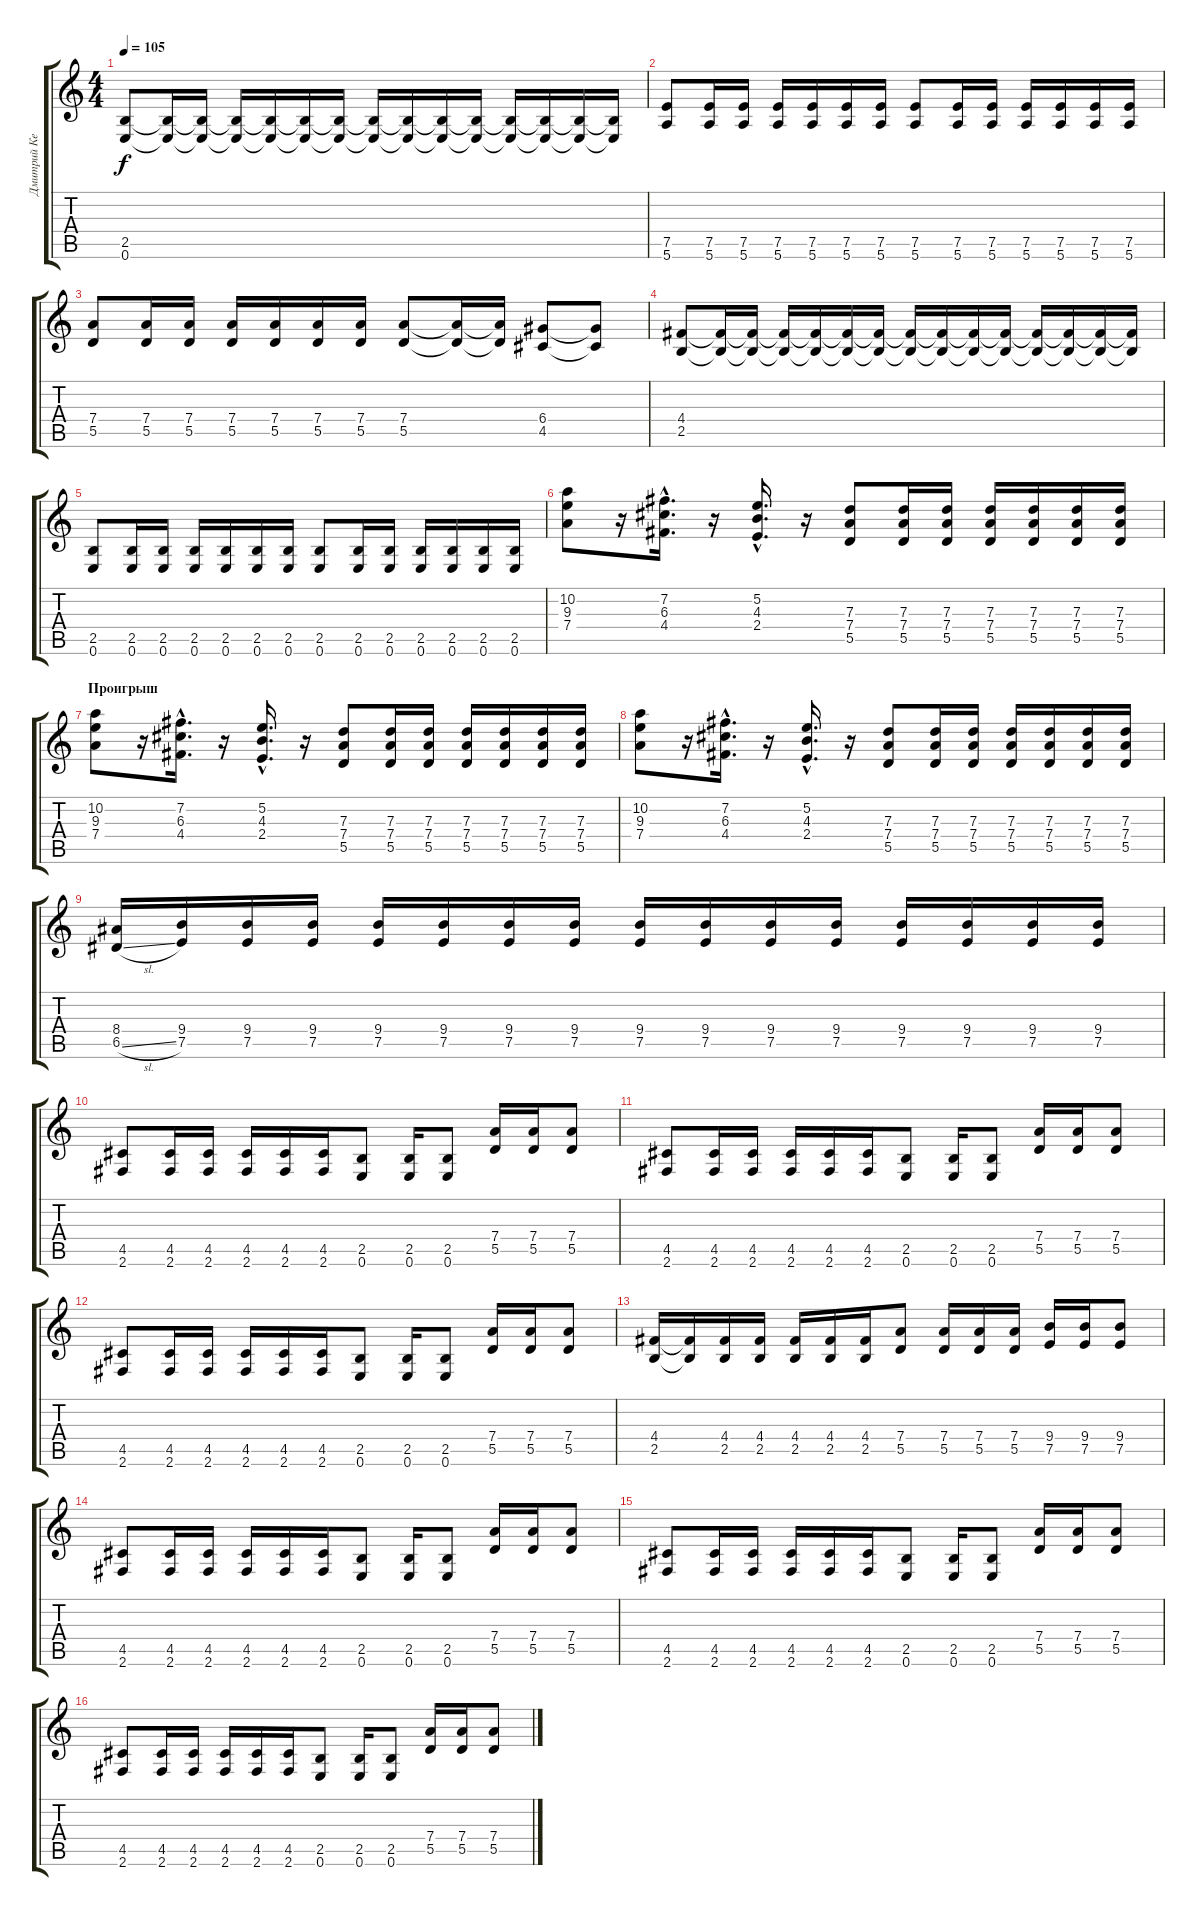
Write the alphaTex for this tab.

\track ("Дмитрий Кежватов" "Дмитрий Ке") {instrument distortionguitar}
\staff {score tabs}
\tuning (E4 B3 G3 D3 A2 E2) {hide}
\ts (4 4)
\tempo 105
\clef g2
\ks c
(2.5 0.6).8{dy f} (2.5{t} 0.6{t}).16 (2.5{t} 0.6{t}).16 (2.5{t} 0.6{t}).16 (2.5{t} 0.6{t}).16 (2.5{t} 0.6{t}).16 (2.5{t} 0.6{t}).16 (2.5{t} 0.6{t}).16 (2.5{t} 0.6{t}).16 (2.5{t} 0.6{t}).16 (2.5{t} 0.6{t}).16 (2.5{t} 0.6{t}).16 (2.5{t} 0.6{t}).16 (2.5{t} 0.6{t}).16 (2.5{t} 0.6{t}).16 |
(7.5 5.6).8 (7.5 5.6).16 (7.5 5.6).16 (7.5 5.6).16 (7.5 5.6).16 (7.5 5.6).16 (7.5 5.6).16 (7.5 5.6).8 (7.5 5.6).16 (7.5 5.6).16 (7.5 5.6).16 (7.5 5.6).16 (7.5 5.6).16 (7.5 5.6).16 |
(7.4 5.5).8 (7.4 5.5).16 (7.4 5.5).16 (7.4 5.5).16 (7.4 5.5).16 (7.4 5.5).16 (7.4 5.5).16 (7.4 5.5).8 (7.4{t} 5.5{t}).16 (7.4{t} 5.5{t}).16 (6.4 4.5).8 (6.4{t} 4.5{t}).8 |
(4.4 2.5).8 (4.4{t} 2.5{t}).16 (4.4{t} 2.5{t}).16 (4.4{t} 2.5{t}).16 (4.4{t} 2.5{t}).16 (4.4{t} 2.5{t}).16 (4.4{t} 2.5{t}).16 (4.4{t} 2.5{t}).16 (4.4{t} 2.5{t}).16 (4.4{t} 2.5{t}).16 (4.4{t} 2.5{t}).16 (4.4{t} 2.5{t}).16 (4.4{t} 2.5{t}).16 (4.4{t} 2.5{t}).16 (4.4{t} 2.5{t}).16 |
(2.5 0.6).8 (2.5 0.6).16 (2.5 0.6).16 (2.5 0.6).16 (2.5 0.6).16 (2.5 0.6).16 (2.5 0.6).16 (2.5 0.6).8 (2.5 0.6).16 (2.5 0.6).16 (2.5 0.6).16 (2.5 0.6).16 (2.5 0.6).16 (2.5 0.6).16 |
(10.2 9.3 7.4).8 r.16 (7.2{hac} 6.3{hac} 4.4{hac}).16{d} r.16 (5.2{hac} 4.3{hac} 2.4{hac}).16{d} r.16 (7.3 7.4 5.5).8 (7.3 7.4 5.5).16 (7.3 7.4 5.5).16 (7.3 7.4 5.5).16 (7.3 7.4 5.5).16 (7.3 7.4 5.5).16 (7.3 7.4 5.5).16 |
\section ("" "Проигрыш")
(10.2 9.3 7.4).8 r.16 (7.2{hac} 6.3{hac} 4.4{hac}).16{d} r.16 (5.2{hac} 4.3{hac} 2.4{hac}).16{d} r.16 (7.3 7.4 5.5).8 (7.3 7.4 5.5).16 (7.3 7.4 5.5).16 (7.3 7.4 5.5).16 (7.3 7.4 5.5).16 (7.3 7.4 5.5).16 (7.3 7.4 5.5).16 |
(10.2 9.3 7.4).8 r.16 (7.2{hac} 6.3{hac} 4.4{hac}).16{d} r.16 (5.2{hac} 4.3{hac} 2.4{hac}).16{d} r.16 (7.3 7.4 5.5).8 (7.3 7.4 5.5).16 (7.3 7.4 5.5).16 (7.3 7.4 5.5).16 (7.3 7.4 5.5).16 (7.3 7.4 5.5).16 (7.3 7.4 5.5).16 |
(8.4 6.5{sl}).16 (9.4 7.5).16 (9.4 7.5).16 (9.4 7.5).16 (9.4 7.5).16 (9.4 7.5).16 (9.4 7.5).16 (9.4 7.5).16 (9.4 7.5).16 (9.4 7.5).16 (9.4 7.5).16 (9.4 7.5).16 (9.4 7.5).16 (9.4 7.5).16 (9.4 7.5).16 (9.4 7.5).16 |
(4.5 2.6).8 (4.5 2.6).16 (4.5 2.6).16 (4.5 2.6).16 (4.5 2.6).16 (4.5 2.6).16 (2.5 0.6).8 (2.5 0.6).16 (2.5 0.6).8 (7.4 5.5).16 (7.4 5.5).16 (7.4 5.5).8 |
(4.5 2.6).8 (4.5 2.6).16 (4.5 2.6).16 (4.5 2.6).16 (4.5 2.6).16 (4.5 2.6).16 (2.5 0.6).8 (2.5 0.6).16 (2.5 0.6).8 (7.4 5.5).16 (7.4 5.5).16 (7.4 5.5).8 |
(4.5 2.6).8 (4.5 2.6).16 (4.5 2.6).16 (4.5 2.6).16 (4.5 2.6).16 (4.5 2.6).16 (2.5 0.6).8 (2.5 0.6).16 (2.5 0.6).8 (7.4 5.5).16 (7.4 5.5).16 (7.4 5.5).8 |
(4.4 2.5).16 (4.4{t} 2.5{t}).16 (4.4 2.5).16 (4.4 2.5).16 (4.4 2.5).16 (4.4 2.5).16 (4.4 2.5).16 (7.4 5.5).8 (7.4 5.5).16 (7.4 5.5).16 (7.4 5.5).16 (9.4 7.5).16 (9.4 7.5).16 (9.4 7.5).8 |
(4.5 2.6).8 (4.5 2.6).16 (4.5 2.6).16 (4.5 2.6).16 (4.5 2.6).16 (4.5 2.6).16 (2.5 0.6).8 (2.5 0.6).16 (2.5 0.6).8 (7.4 5.5).16 (7.4 5.5).16 (7.4 5.5).8 |
(4.5 2.6).8 (4.5 2.6).16 (4.5 2.6).16 (4.5 2.6).16 (4.5 2.6).16 (4.5 2.6).16 (2.5 0.6).8 (2.5 0.6).16 (2.5 0.6).8 (7.4 5.5).16 (7.4 5.5).16 (7.4 5.5).8 |
(4.5 2.6).8 (4.5 2.6).16 (4.5 2.6).16 (4.5 2.6).16 (4.5 2.6).16 (4.5 2.6).16 (2.5 0.6).8 (2.5 0.6).16 (2.5 0.6).8 (7.4 5.5).16 (7.4 5.5).16 (7.4 5.5).8
